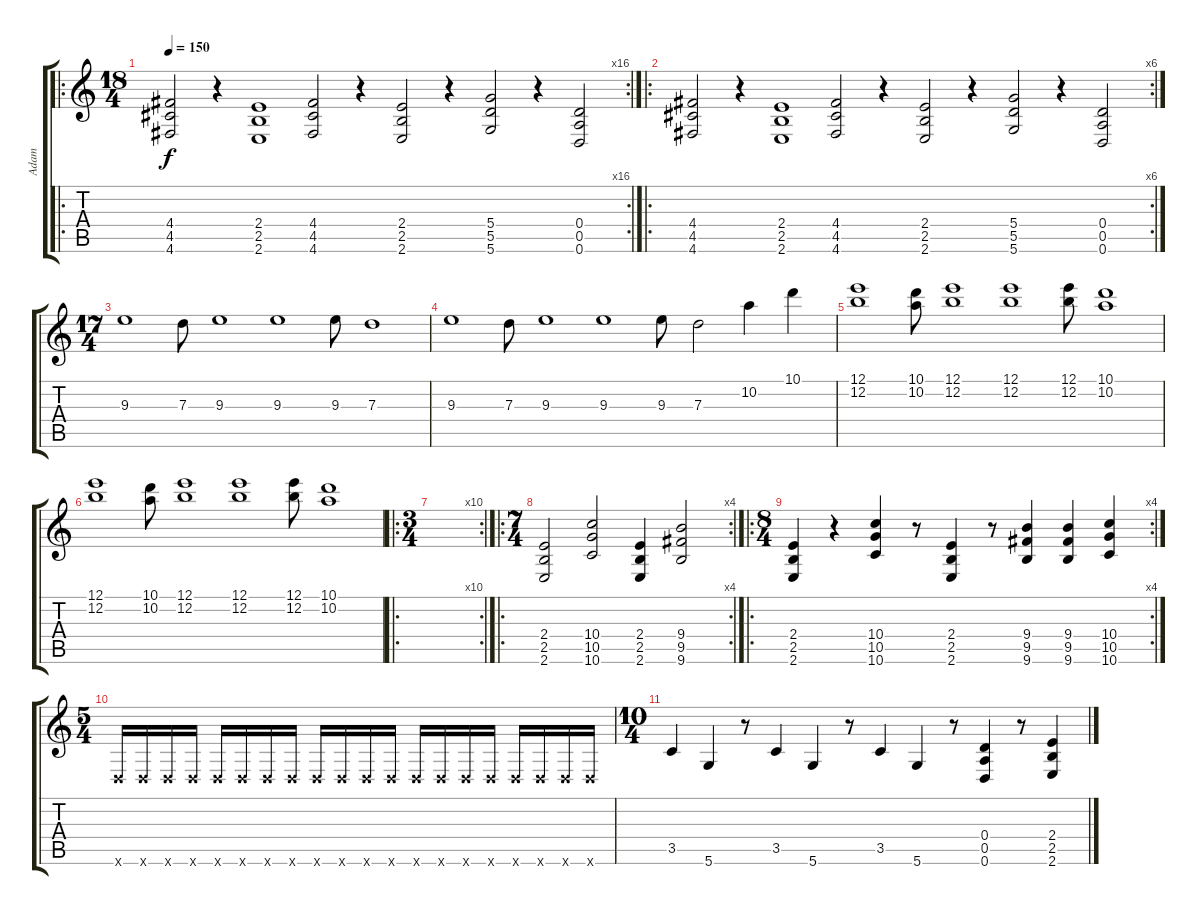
\track ("Adam" "Adam") {instrument overdrivenguitar}
\staff {score tabs}
\tuning (E4 B3 G3 D3 A2 D2) {hide}
\ro
\rc 16
\ts (18 4)
\tempo 150
\clef g2
\ks c
(4.4 4.5 4.6).2{dy f} r.4 (2.4 2.5 2.6).1 (4.4 4.5 4.6).2 r.4 (2.4 2.5 2.6).2 r.4 (5.4 5.5 5.6).2 r.4 (0.4 0.5 0.6).2 |
\ro
\rc 6
(4.4 4.5 4.6).2 r.4 (2.4 2.5 2.6).1 (4.4 4.5 4.6).2 r.4 (2.4 2.5 2.6).2 r.4 (5.4 5.5 5.6).2 r.4 (0.4 0.5 0.6).2 |
\ts (17 4)
9.3.1 7.3.8 9.3.1 9.3.1 9.3.8 7.3.1 |
9.3.1 7.3.8 9.3.1 9.3.1 9.3.8 7.3.2 10.2.4 10.1.4 |
(12.1 12.2).1 (10.1 10.2).8 (12.1 12.2).1 (12.1 12.2).1 (12.1 12.2).8 (10.1 10.2).1 |
(12.1 12.2).1 (10.1 10.2).8 (12.1 12.2).1 (12.1 12.2).1 (12.1 12.2).8 (10.1 10.2).1 |
\ro
\rc 10
\ts (3 4)
|
\ro
\rc 4
\ts (7 4)
(2.4 2.5 2.6).2 (10.4 10.5 10.6).2 (2.4 2.5 2.6).4 (9.4 9.5 9.6).2 |
\ro
\rc 4
\ts (8 4)
(2.4 2.5 2.6).4 r.4 (10.4 10.5 10.6).4 r.8 (2.4 2.5 2.6).4 r.8 (9.4 9.5 9.6).4 (9.4 9.5 9.6).4 (10.4 10.5 10.6).4 |
\ts (5 4)
0.6{x}.16 0.6{x}.16 0.6{x}.16 0.6{x}.16 0.6{x}.16 0.6{x}.16 0.6{x}.16 0.6{x}.16 0.6{x}.16 0.6{x}.16 0.6{x}.16 0.6{x}.16 0.6{x}.16 0.6{x}.16 0.6{x}.16 0.6{x}.16 0.6{x}.16 0.6{x}.16 0.6{x}.16 0.6{x}.16 |
\ts (10 4)
3.5.4 5.6.4 r.8 3.5.4 5.6.4 r.8 3.5.4 5.6.4 r.8 (0.4 0.5 0.6).4 r.8 (2.4 2.5 2.6).4
